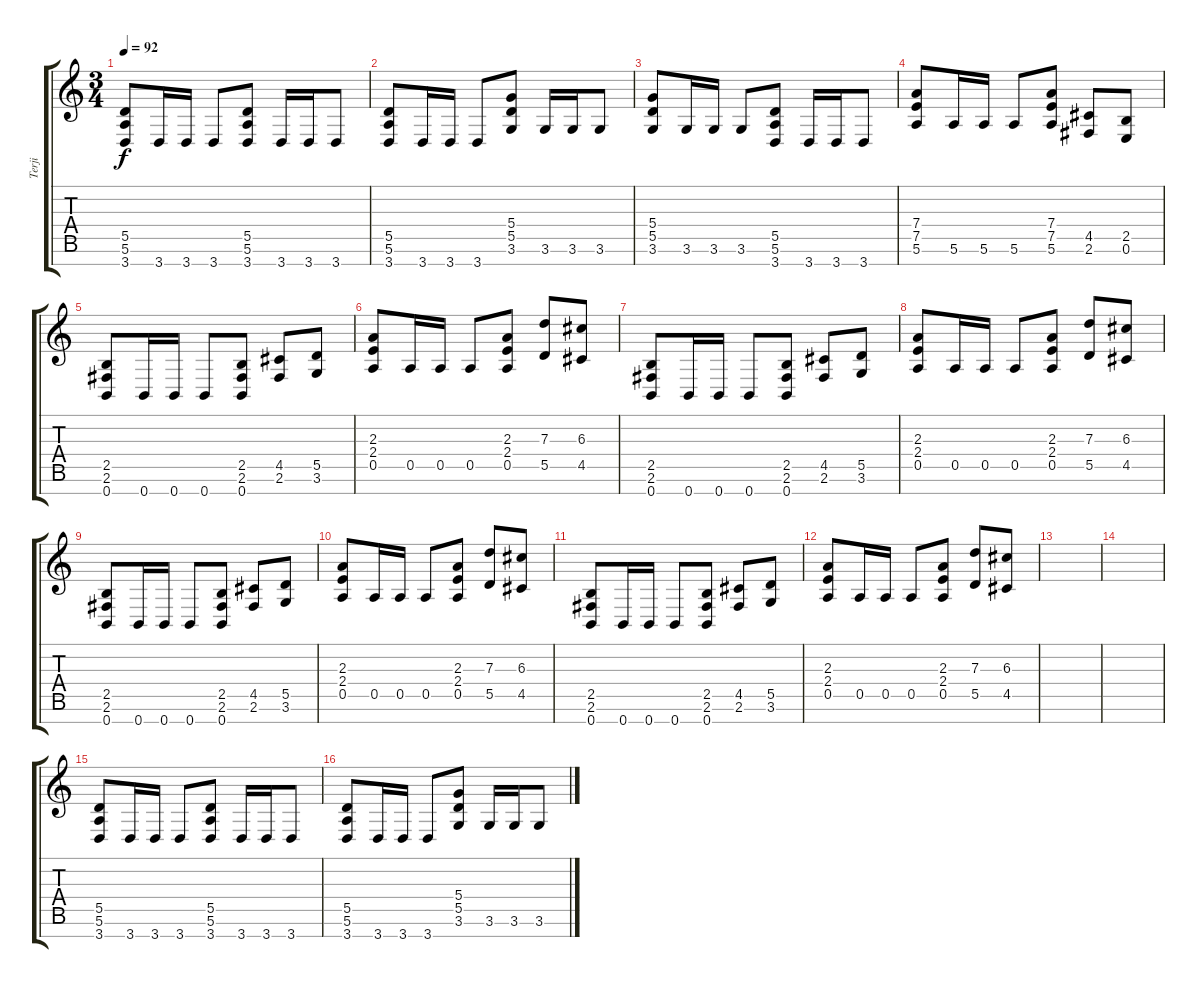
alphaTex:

\track ("Terji" "Terji") {instrument distortionguitar}
\staff {score tabs}
\tuning (E4 B3 G3 D3 A2 E2 B1) {hide}
\ts (3 4)
\tempo 92
\clef g2
\ks c
(5.5 5.6 3.7).8{dy f} 3.7.16 3.7.16 3.7.8 (5.5 5.6 3.7).8 3.7.16 3.7.16 3.7.8 |
(5.5 5.6 3.7).8 3.7.16 3.7.16 3.7.8 (5.4 5.5 3.6).8 3.6.16 3.6.16 3.6.8 |
(5.4 5.5 3.6).8 3.6.16 3.6.16 3.6.8 (5.5 5.6 3.7).8 3.7.16 3.7.16 3.7.8 |
(7.4 7.5 5.6).8 5.6.16 5.6.16 5.6.8 (7.4 7.5 5.6).8 (4.5 2.6).8 (2.5 0.6).8 |
(2.5 2.6 0.7).8 0.7.16 0.7.16 0.7.8 (2.5 2.6 0.7).8 (4.5 2.6).8 (5.5 3.6).8 |
(2.3 2.4 0.5).8 0.5.16 0.5.16 0.5.8 (2.3 2.4 0.5).8 (7.3 5.5).8 (6.3 4.5).8 |
(2.5 2.6 0.7).8 0.7.16 0.7.16 0.7.8 (2.5 2.6 0.7).8 (4.5 2.6).8 (5.5 3.6).8 |
(2.3 2.4 0.5).8 0.5.16 0.5.16 0.5.8 (2.3 2.4 0.5).8 (7.3 5.5).8 (6.3 4.5).8 |
(2.5 2.6 0.7).8 0.7.16 0.7.16 0.7.8 (2.5 2.6 0.7).8 (4.5 2.6).8 (5.5 3.6).8 |
(2.3 2.4 0.5).8 0.5.16 0.5.16 0.5.8 (2.3 2.4 0.5).8 (7.3 5.5).8 (6.3 4.5).8 |
(2.5 2.6 0.7).8 0.7.16 0.7.16 0.7.8 (2.5 2.6 0.7).8 (4.5 2.6).8 (5.5 3.6).8 |
(2.3 2.4 0.5).8 0.5.16 0.5.16 0.5.8 (2.3 2.4 0.5).8 (7.3 5.5).8 (6.3 4.5).8 |
|
|
(5.5 5.6 3.7).8 3.7.16 3.7.16 3.7.8 (5.5 5.6 3.7).8 3.7.16 3.7.16 3.7.8 |
(5.5 5.6 3.7).8 3.7.16 3.7.16 3.7.8 (5.4 5.5 3.6).8 3.6.16 3.6.16 3.6.8
